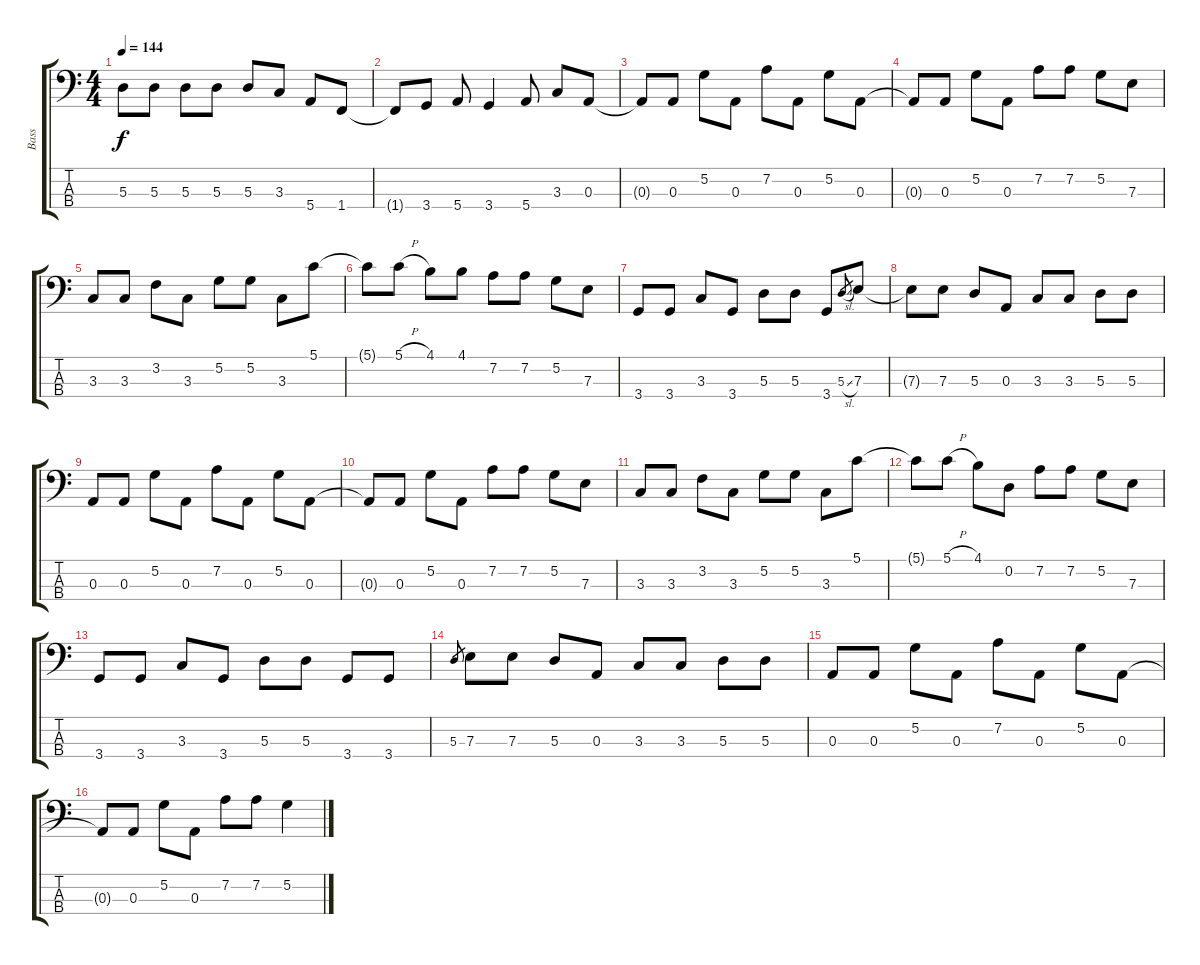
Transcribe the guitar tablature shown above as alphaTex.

\track ("Bass" "Bass") {instrument electricbassfinger}
\staff {score tabs}
\tuning (G2 D2 A1 E1) {hide}
\ts (4 4)
\tempo 144
\clef f4
\ks c
5.3.8{dy f} 5.3.8 5.3.8 5.3.8 5.3.8 3.3.8 5.4.8 1.4.8 |
1.4{t}.8 3.4.8 5.4.8 3.4.4 5.4.8 3.3.8 0.3.8 |
0.3{t}.8 0.3.8 5.2.8 0.3.8 7.2.8 0.3.8 5.2.8 0.3.8 |
0.3{t}.8 0.3.8 5.2.8 0.3.8 7.2.8 7.2.8 5.2.8 7.3.8 |
3.3.8 3.3.8 3.2.8 3.3.8 5.2.8 5.2.8 3.3.8 5.1.8 |
5.1{t}.8 5.1{h}.8 4.1.8 4.1.8 7.2.8 7.2.8 5.2.8 7.3.8 |
3.4.8 3.4.8 3.3.8 3.4.8 5.3.8 5.3.8 3.4.8 5.3{sl}.8{gr} 7.3.8 |
7.3{t}.8 7.3.8 5.3.8 0.3.8 3.3.8 3.3.8 5.3.8 5.3.8 |
0.3.8 0.3.8 5.2.8 0.3.8 7.2.8 0.3.8 5.2.8 0.3.8 |
0.3{t}.8 0.3.8 5.2.8 0.3.8 7.2.8 7.2.8 5.2.8 7.3.8 |
3.3.8 3.3.8 3.2.8 3.3.8 5.2.8 5.2.8 3.3.8 5.1.8 |
5.1{t}.8 5.1{h}.8 4.1.8 0.2.8 7.2.8 7.2.8 5.2.8 7.3.8 |
3.4.8 3.4.8 3.3.8 3.4.8 5.3.8 5.3.8 3.4.8 3.4.8 |
5.3.8{gr} 7.3.8 7.3.8 5.3.8 0.3.8 3.3.8 3.3.8 5.3.8 5.3.8 |
0.3.8 0.3.8 5.2.8 0.3.8 7.2.8 0.3.8 5.2.8 0.3.8 |
0.3{t}.8 0.3.8 5.2.8 0.3.8 7.2.8 7.2.8 5.2.4
